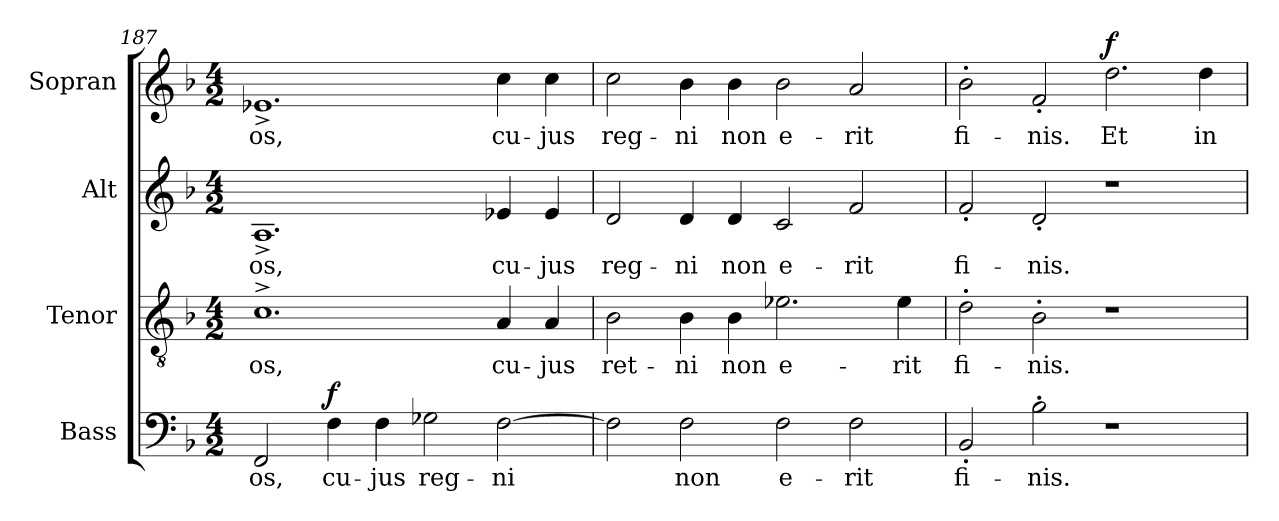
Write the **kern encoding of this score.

**kern	**text	**dynam	**kern	**text	**kern	**text	**kern	**text	**dynam
*part4	*part4	*part4	*part3	*part3	*part2	*part2	*part1	*part1	*part1
*staff4	*staff4	*staff4	*staff3	*staff3	*staff2	*staff2	*staff1	*staff1	*staff1
*I"Bass	*	*	*I"Tenor	*	*I"Alt	*	*I"Sopran	*	*
*I'B.	*	*	*I'T.	*	*I'A.	*	*I'S.	*	*
*clefF4	*	*	*clefGv2	*	*clefG2	*	*clefG2	*	*
*k[b-]	*	*	*k[b-]	*	*k[b-]	*	*k[b-]	*	*
*F:	*	*	*F:	*	*F:	*	*F:	*	*
*M4/2	*	*	*M4/2	*	*M4/2	*	*M4/2	*	*
=187	=187	=187	=187	=187	=187	=187	=187	=187	=187
!	!LO:LY:b	!	!	!LO:LY:b	!	!LO:LY:b	!	!LO:LY:b	!
2FF/	-os,	.	1.c^>	-os,	1.A^>	-os,	1.e-X^>	-os,	.
!	!LO:LY:b	!LO:DY:a	!	!	!	!	!	!	!
4F\	cu-	f	.	.	.	.	.	.	.
!	!LO:LY:b	!	!	!	!	!	!	!	!
4F\	-jus	.	.	.	.	.	.	.	.
!	!LO:LY:b	!	!	!	!	!	!	!	!
2G-X\	reg-	.	.	.	.	.	.	.	.
!	!LO:LY:b	!	!	!LO:LY:b	!	!LO:LY:b	!	!LO:LY:b	!
[2F\	-ni	.	4A/	cu-	4e-X/	cu-	4cc\	cu-	.
!	!	!	!	!LO:LY:b	!	!LO:LY:b	!	!LO:LY:b	!
.	.	.	4A/	-jus	4e-/	-jus	4cc\	-jus	.
!!LO:LB:g=z
=188	=188	=188	=188	=188	=188	=188	=188	=188	=188
!	!	!	!	!LO:LY:b	!	!LO:LY:b	!	!LO:LY:b	!
2F\]	.	.	2B-\	ret-	2d/	reg-	2cc\	reg-	.
!	!LO:LY:b	!	!	!LO:LY:b	!	!LO:LY:b	!	!LO:LY:b	!
2F\	non	.	4B-\	-ni	4d/	-ni	4b-\	-ni	.
!	!	!	!	!LO:LY:b	!	!LO:LY:b	!	!LO:LY:b	!
.	.	.	4B-\	non	4d/	non	4b-\	non	.
!	!LO:LY:b	!	!	!LO:LY:b	!	!LO:LY:b	!	!LO:LY:b	!
2F\	e-	.	2.e-X\	e-	2c/	e-	2b-\	e-	.
!	!LO:LY:b	!	!	!	!	!LO:LY:b	!	!LO:LY:b	!
2F\	-rit	.	.	.	2f/	-rit	2a/	-rit	.
!	!	!	!	!LO:LY:b	!	!	!	!	!
.	.	.	4e-\	-rit	.	.	.	.	.
=189	=189	=189	=189	=189	=189	=189	=189	=189	=189
!	!LO:LY:b	!	!	!LO:LY:b	!	!LO:LY:b	!	!LO:LY:b	!
2BB-'</	fi-	.	2d'>\	fi-	2f'</	fi-	2b-'>\	fi-	.
!	!LO:LY:b	!	!	!LO:LY:b	!	!LO:LY:b	!	!LO:LY:b	!
2B-'>\	-nis.	.	2B-'>\	-nis.	2d'</	-nis.	2f'</	-nis.	.
!	!	!	!	!	!	!	!	!LO:LY:b	!LO:DY:a
1r	.	.	1r	.	1r	.	2.dd\	Et	f
!	!	!	!	!	!	!	!	!LO:LY:b	!
.	.	.	.	.	.	.	4dd\	in	.
=	=	=	=	=	=	=	=	=	=
*-	*-	*-	*-	*-	*-	*-	*-	*-	*-
